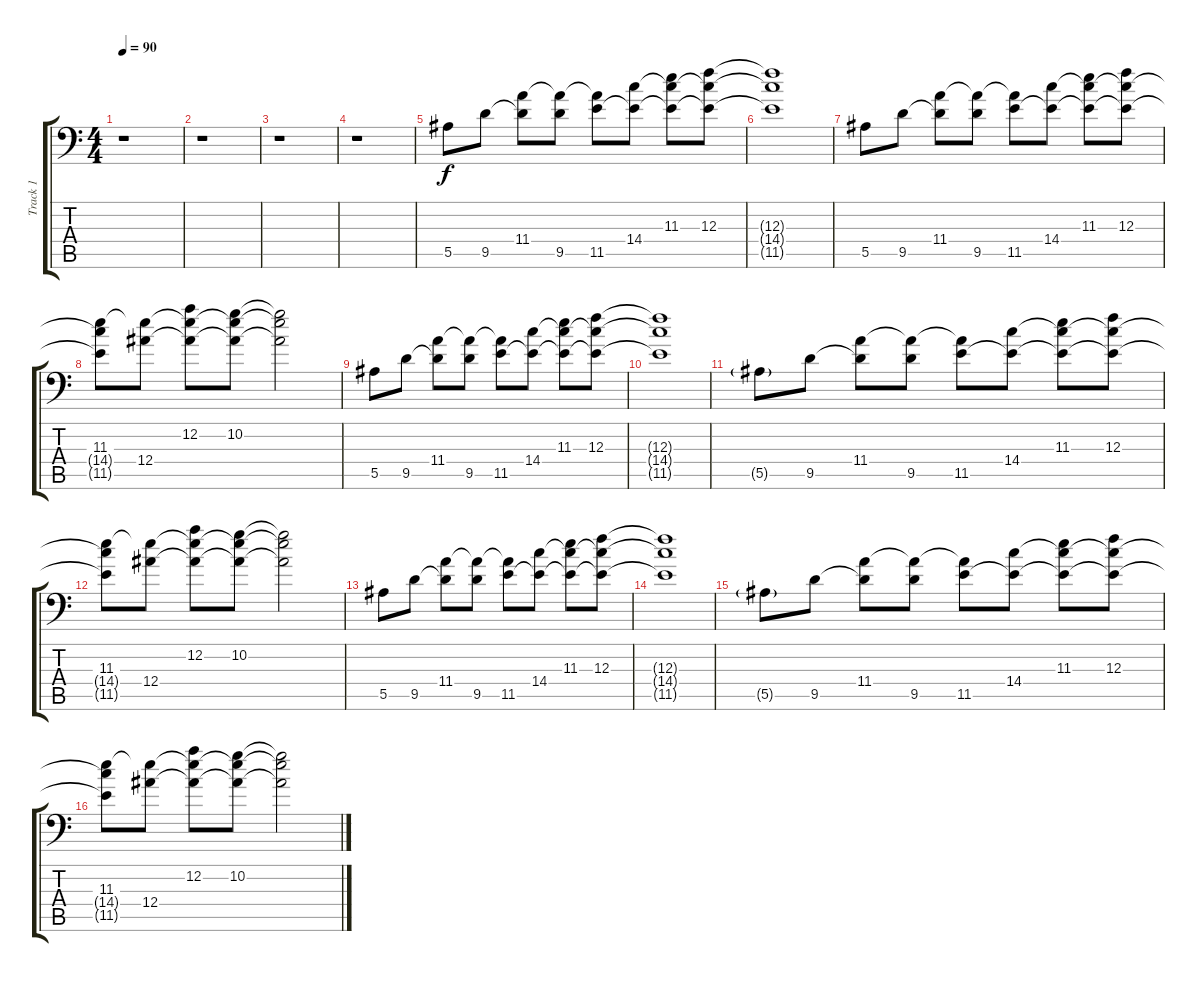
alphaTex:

\track ("Track 1" "Track 1") {instrument electricguitarjazz}
\staff {score tabs}
\tuning (D4 A3 F3 Bb2 F2 Bb1) {hide}
\ts (4 4)
\tempo 90
\clef f4
\ks c
r.1{dy f instrument electricguitarjazz} |
r.1 |
r.1 |
r.1 |
5.5.8 9.5.8 (11.4 9.5{t}).8 (11.4{t} 9.5).8 (11.4{t} 11.5).8 (14.4 11.5{t}).8 (11.3 14.4{t} 11.5{t}).8 (12.3 14.4{t} 11.5{t}).8 |
(12.3{t} 14.4{t} 11.5{t}).1 |
5.5.8 9.5.8 (11.4 9.5{t}).8 (11.4{t} 9.5).8 (11.4{t} 11.5).8 (14.4 11.5{t}).8 (11.3 14.4{t} 11.5{t}).8 (12.3 14.4{t} 11.5{t}).8 |
(11.3 14.4{t} 11.5{t}).8 (11.3{t} 12.4).8 (12.2 11.3{t} 12.4{t}).8 (10.2 11.3{t} 12.4{t}).8 (10.2{t} 11.3{t} 12.4{t}).2 |
5.5.8 9.5.8 (11.4 9.5{t}).8 (11.4{t} 9.5).8 (11.4{t} 11.5).8 (14.4 11.5{t}).8 (11.3 14.4{t} 11.5{t}).8 (12.3 14.4{t} 11.5{t}).8 |
(12.3{t} 14.4{t} 11.5{t}).1 |
5.5{g}.8 9.5.8 (11.4 9.5{t}).8 (11.4{t} 9.5).8 (11.4{t} 11.5).8 (14.4 11.5{t}).8 (11.3 14.4{t} 11.5{t}).8 (12.3 14.4{t} 11.5{t}).8 |
(11.3 14.4{t} 11.5{t}).8 (11.3{t} 12.4).8 (12.2 11.3{t} 12.4{t}).8 (10.2 11.3{t} 12.4{t}).8 (10.2{t} 11.3{t} 12.4{t}).2 |
5.5.8 9.5.8 (11.4 9.5{t}).8 (11.4{t} 9.5).8 (11.4{t} 11.5).8 (14.4 11.5{t}).8 (11.3 14.4{t} 11.5{t}).8 (12.3 14.4{t} 11.5{t}).8 |
(12.3{t} 14.4{t} 11.5{t}).1 |
5.5{g}.8 9.5.8 (11.4 9.5{t}).8 (11.4{t} 9.5).8 (11.4{t} 11.5).8 (14.4 11.5{t}).8 (11.3 14.4{t} 11.5{t}).8 (12.3 14.4{t} 11.5{t}).8 |
(11.3 14.4{t} 11.5{t}).8 (11.3{t} 12.4).8 (12.2 11.3{t} 12.4{t}).8 (10.2 11.3{t} 12.4{t}).8 (10.2{t} 11.3{t} 12.4{t}).2
